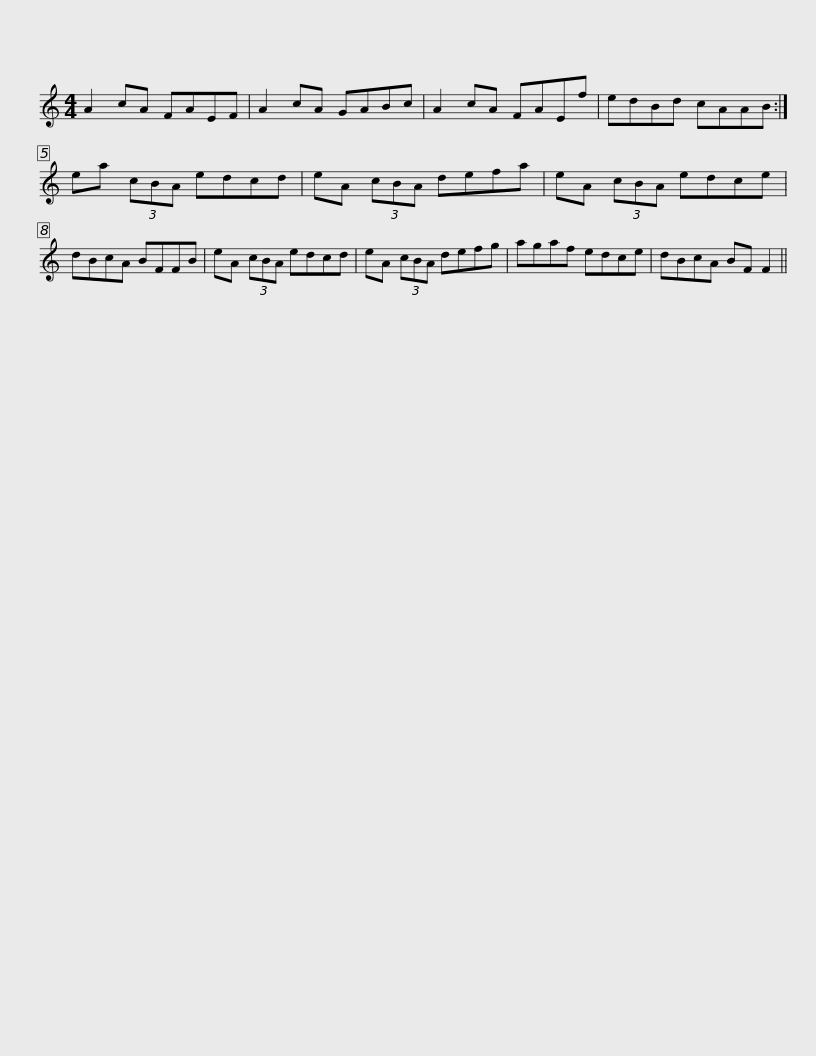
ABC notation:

X:1
L:1/8
M:4/4
I:linebreak $
K:C
V:1 treble
V:1
 A2 cA FAEF | A2 cA GABc | A2 cA FAEf | edBd cAAB :| ea (3cBA edcd |$ %5
 eA (3cBA defa | eA (3cBA edce | dBcA BFFB | eA (3cBA edcd | eA (3cBA defg |$ %10
 agaf edce | dBcA BF F2 || %12
